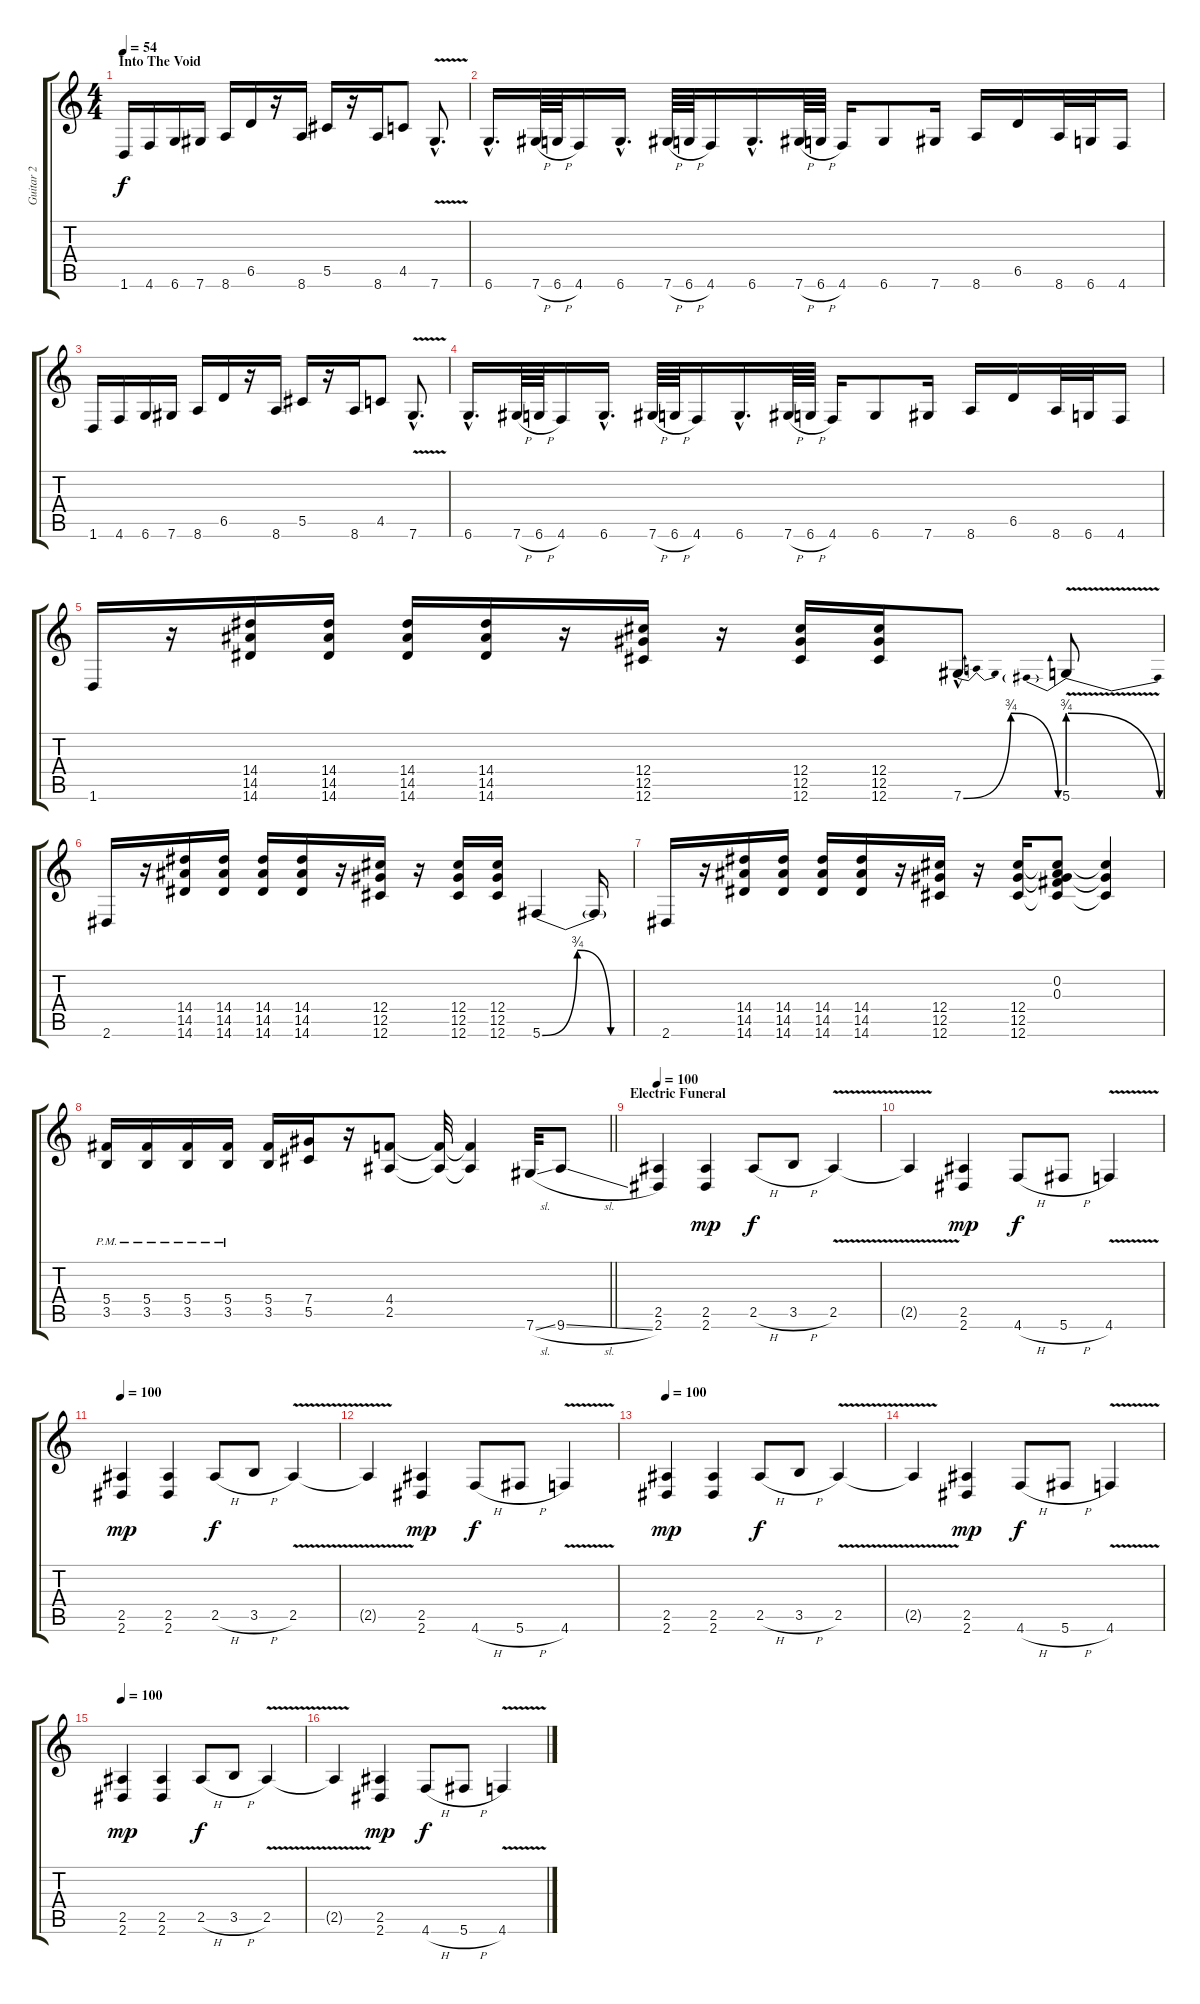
\track ("Guitar 2" "Guitar 2") {instrument distortionguitar}
\staff {score tabs}
\tuning (Eb4 Bb3 Gb3 Db3 Ab2 Db2) {hide}
\ts (4 4)
\section ("" "Into The Void")
\tempo 54
\clef g2
\ks c
1.6.16{dy f} 4.6.16 6.6.16 7.6.16 8.6.16 6.5.16 r.16 8.6.16 5.5.16 r.16 8.6.16 4.5.8 7.6{v hac}.8{d} |
6.6{hac}.16{d} 7.6{h}.64 6.6{h}.64 4.6.16 6.6{hac}.16{d} 7.6{h}.64 6.6{h}.64 4.6.16 6.6{hac}.16{d} 7.6{h}.64 6.6{h}.64 4.6.16 6.6.8 7.6.16 8.6.16 6.5.16 8.6.32 6.6.32 4.6.16 |
1.6.16 4.6.16 6.6.16 7.6.16 8.6.16 6.5.16 r.16 8.6.16 5.5.16 r.16 8.6.16 4.5.8 7.6{v hac}.8{d} |
6.6{hac}.16{d} 7.6{h}.64 6.6{h}.64 4.6.16 6.6{hac}.16{d} 7.6{h}.64 6.6{h}.64 4.6.16 6.6{hac}.16{d} 7.6{h}.64 6.6{h}.64 4.6.16 6.6.8 7.6.16 8.6.16 6.5.16 8.6.32 6.6.32 4.6.16 |
1.6.16 r.16 (14.4 14.5 14.6).16 (14.4 14.5 14.6).16 (14.4 14.5 14.6).16 (14.4 14.5 14.6).16 r.16 (12.4 12.5 12.6).16 r.16 (12.4 12.5 12.6).16 (12.4 12.5 12.6).16 7.6{be (bendrelease 0 0 23 3 50 3 60 0) hac}.8{d} 5.6{be (prebendrelease 0 3 60 0) v}.8 |
2.6.16 r.16 (14.4 14.5 14.6).16 (14.4 14.5 14.6).16 (14.4 14.5 14.6).16 (14.4 14.5 14.6).16 r.16 (12.4 12.5 12.6).16 r.16 (12.4 12.5 12.6).16 (12.4 12.5 12.6).16 5.6{be (custom 0 0 23 3 45 0 60 0)}.4 5.6{t}.16 |
2.6.16 r.16 (14.4 14.5 14.6).16 (14.4 14.5 14.6).16 (14.4 14.5 14.6).16 (14.4 14.5 14.6).16 r.16 (12.4 12.5 12.6).16 r.16 (12.4 12.5 12.6).16 (0.2 0.3 12.4{t} 12.5{t} 12.6{t}).8 (12.4{t} 12.5{t} 12.6{t}).4 |
\barLineRight lightlight
(5.4 3.5{pm}).16 (5.4 3.5{pm}).16 (5.4 3.5{pm}).16 (5.4 3.5{pm}).16 (5.4 3.5).16 (7.4 5.5).16 r.16 (4.4 2.5).8 (4.4{t} 2.5{t}).32 (4.4{t} 2.5{t}).4 7.6{sl}.32 9.6{sl}.8 |
\section ("" "Electric Funeral")
\tempo 100
(2.5 2.6).4 (2.5 2.6).4{dy mp} 2.5{h}.8{dy f} 3.5{h}.8 2.5{v}.4 |
2.5{t}.4 (2.5 2.6).4{dy mp} 4.6{h}.8{dy f} 5.6{h}.8 4.6{v}.4 |
\tempo 100
(2.5 2.6).4{dy mp} (2.5 2.6).4 2.5{h}.8{dy f} 3.5{h}.8 2.5{v}.4 |
2.5{t}.4 (2.5 2.6).4{dy mp} 4.6{h}.8{dy f} 5.6{h}.8 4.6{v}.4 |
\tempo 100
(2.5 2.6).4{dy mp} (2.5 2.6).4 2.5{h}.8{dy f} 3.5{h}.8 2.5{v}.4 |
2.5{t}.4 (2.5 2.6).4{dy mp} 4.6{h}.8{dy f} 5.6{h}.8 4.6{v}.4 |
\tempo 100
(2.5 2.6).4{dy mp} (2.5 2.6).4 2.5{h}.8{dy f} 3.5{h}.8 2.5{v}.4 |
2.5{t}.4 (2.5 2.6).4{dy mp} 4.6{h}.8{dy f} 5.6{h}.8 4.6{v}.4
